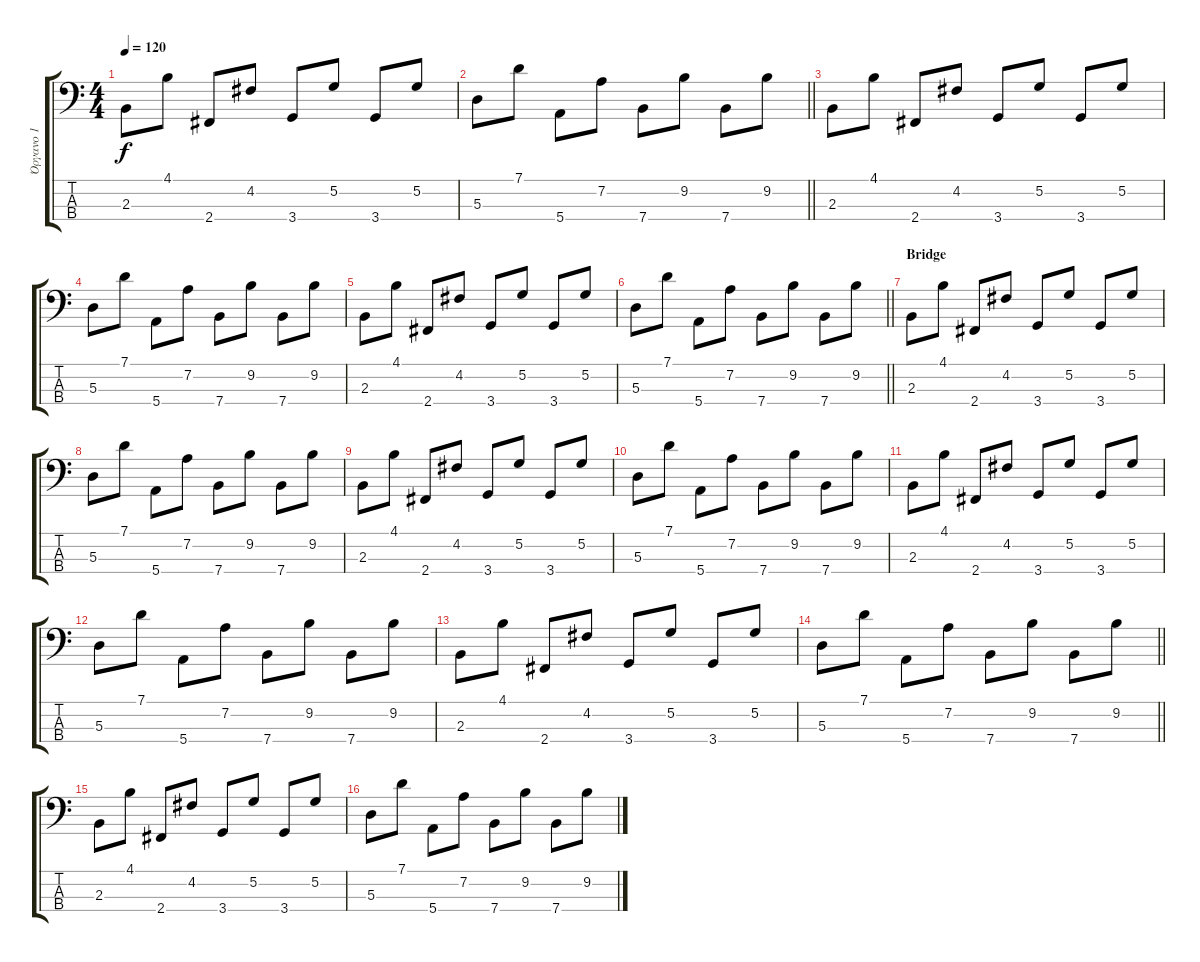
\track ("Όργανο 1" "Όργανο 1") {instrument electricbasspick}
\staff {score tabs}
\tuning (G2 D2 A1 E1) {hide}
\ts (4 4)
\tempo 120
\clef f4
\ks c
2.3.8{dy f} 4.1.8 2.4.8 4.2.8 3.4.8 5.2.8 3.4.8 5.2.8 |
\barLineRight lightlight
5.3.8 7.1.8 5.4.8 7.2.8 7.4.8 9.2.8 7.4.8 9.2.8 |
2.3.8 4.1.8 2.4.8 4.2.8 3.4.8 5.2.8 3.4.8 5.2.8 |
5.3.8 7.1.8 5.4.8 7.2.8 7.4.8 9.2.8 7.4.8 9.2.8 |
2.3.8 4.1.8 2.4.8 4.2.8 3.4.8 5.2.8 3.4.8 5.2.8 |
\barLineRight lightlight
5.3.8 7.1.8 5.4.8 7.2.8 7.4.8 9.2.8 7.4.8 9.2.8 |
\section ("" "Bridge")
2.3.8 4.1.8 2.4.8 4.2.8 3.4.8 5.2.8 3.4.8 5.2.8 |
5.3.8 7.1.8 5.4.8 7.2.8 7.4.8 9.2.8 7.4.8 9.2.8 |
2.3.8 4.1.8 2.4.8 4.2.8 3.4.8 5.2.8 3.4.8 5.2.8 |
5.3.8 7.1.8 5.4.8 7.2.8 7.4.8 9.2.8 7.4.8 9.2.8 |
2.3.8 4.1.8 2.4.8 4.2.8 3.4.8 5.2.8 3.4.8 5.2.8 |
5.3.8 7.1.8 5.4.8 7.2.8 7.4.8 9.2.8 7.4.8 9.2.8 |
2.3.8 4.1.8 2.4.8 4.2.8 3.4.8 5.2.8 3.4.8 5.2.8 |
\barLineRight lightlight
5.3.8 7.1.8 5.4.8 7.2.8 7.4.8 9.2.8 7.4.8 9.2.8 |
2.3.8 4.1.8 2.4.8 4.2.8 3.4.8 5.2.8 3.4.8 5.2.8 |
5.3.8 7.1.8 5.4.8 7.2.8 7.4.8 9.2.8 7.4.8 9.2.8
